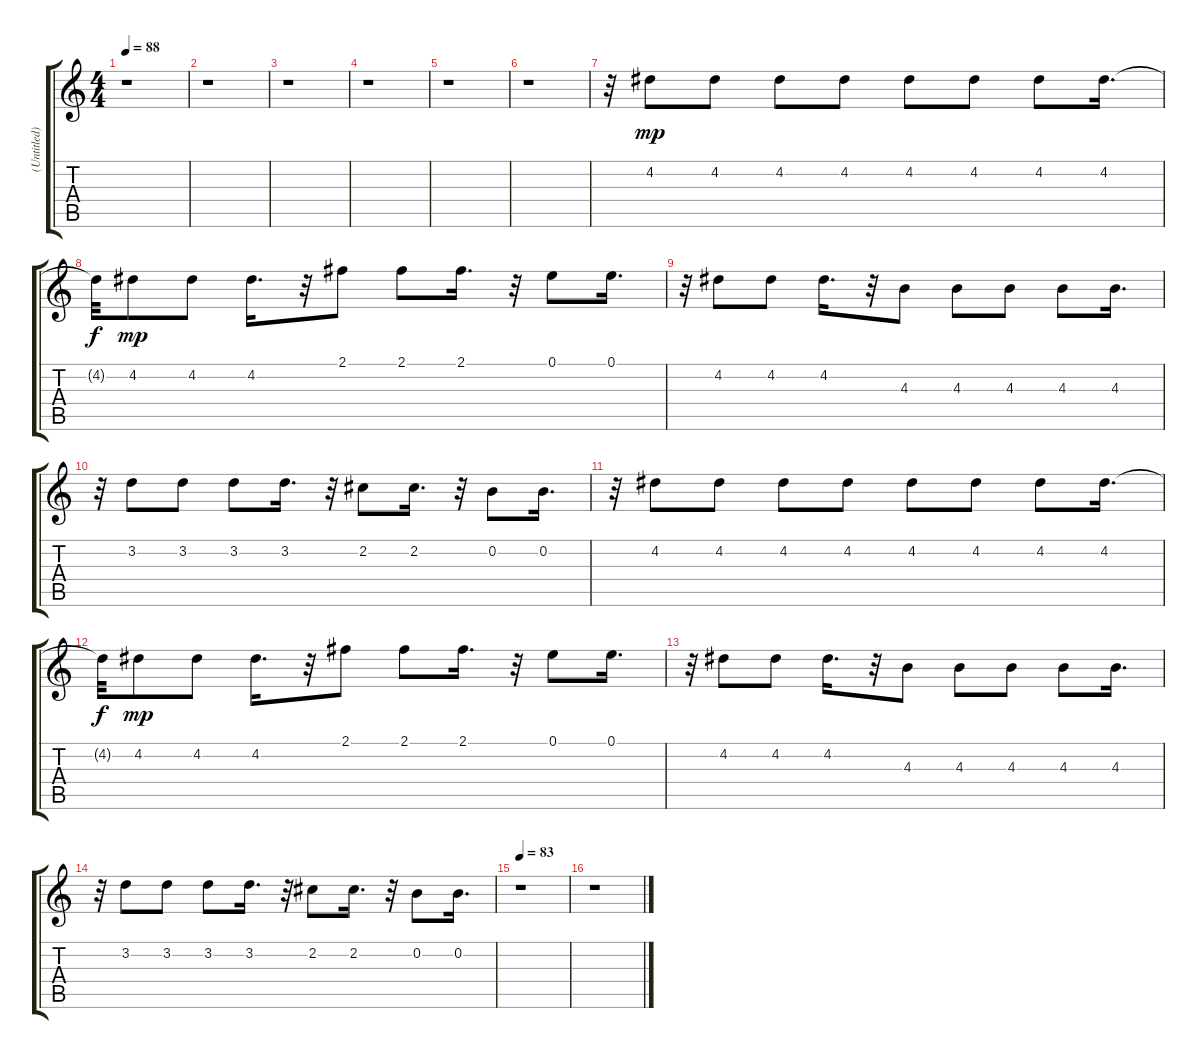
\track ("(Untitled)" "(Untitled)") {instrument overdrivenguitar}
\staff {score tabs}
\tuning (E4 B3 G3 D3 A2 E2) {hide}
\ts (4 4)
\tempo 88
\clef g2
\ks c
r.1{dy f} |
r.1 |
r.1 |
r.1 |
r.1 |
r.1 |
r.32 4.2.8{dy mp volume 13 balance 7 instrument acousticguitarsteel} 4.2.8 4.2.8 4.2.8 4.2.8 4.2.8 4.2.8 4.2.16{d} |
4.2{t}.32{dy f} 4.2.8{dy mp} 4.2.8 4.2.16{d} r.32 2.1.8 2.1.8 2.1.16{d} r.32 0.1.8 0.1.16{d} |
r.32 4.2.8 4.2.8 4.2.16{d} r.32 4.3.8 4.3.8 4.3.8 4.3.8 4.3.16{d} |
r.32 3.2.8 3.2.8 3.2.8 3.2.16{d} r.32 2.2.8 2.2.16{d} r.32 0.2.8 0.2.16{d} |
r.32 4.2.8 4.2.8 4.2.8 4.2.8 4.2.8 4.2.8 4.2.8 4.2.16{d} |
4.2{t}.32{dy f} 4.2.8{dy mp} 4.2.8 4.2.16{d} r.32 2.1.8 2.1.8 2.1.16{d} r.32 0.1.8 0.1.16{d} |
r.32 4.2.8 4.2.8 4.2.16{d} r.32 4.3.8 4.3.8 4.3.8 4.3.8 4.3.16{d} |
r.32 3.2.8 3.2.8 3.2.8 3.2.16{d} r.32 2.2.8 2.2.16{d} r.32 0.2.8 0.2.16{d} |
\tempo 83
r.1 |
r.1
